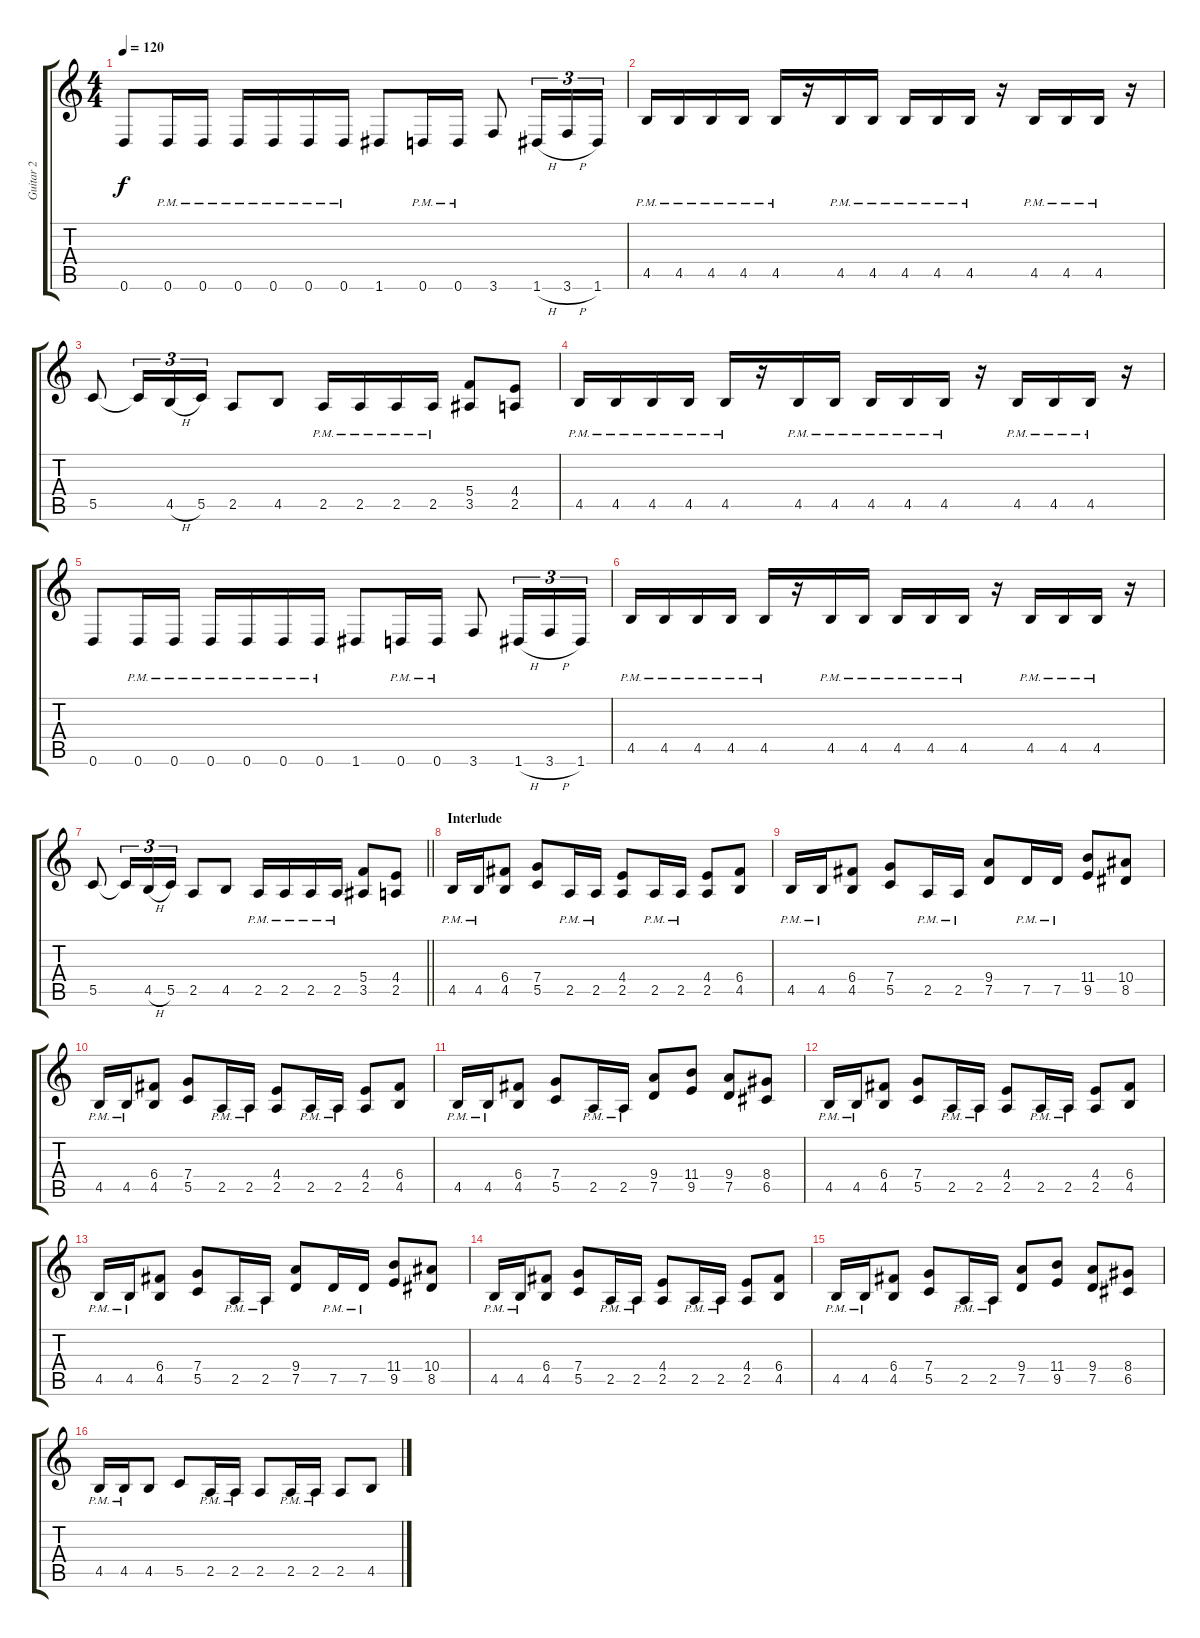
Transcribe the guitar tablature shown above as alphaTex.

\track ("Guitar 2" "Guitar 2") {instrument distortionguitar}
\staff {score tabs}
\tuning (D4 A3 F3 C3 G2 D2) {hide}
\ts (4 4)
\tempo 120
\clef g2
\ks c
0.6.8{dy f} 0.6{pm}.16 0.6{pm}.16 0.6{pm}.16 0.6{pm}.16 0.6{pm}.16 0.6{pm}.16 1.6.8 0.6{pm}.16 0.6{pm}.16 3.6.8 1.6{h}.16{tu (3 2)} 3.6{h}.16{tu (3 2)} 1.6.16{tu (3 2)} |
4.5{pm}.16 4.5{pm}.16 4.5{pm}.16 4.5{pm}.16 4.5{pm}.16 r.16 4.5{pm}.16 4.5{pm}.16 4.5{pm}.16 4.5{pm}.16 4.5{pm}.16 r.16 4.5{pm}.16 4.5{pm}.16 4.5{pm}.16 r.16 |
5.5.8 5.5{t}.16{tu (3 2)} 4.5{h}.16{tu (3 2)} 5.5.16{tu (3 2)} 2.5.8 4.5.8 2.5{pm}.16 2.5{pm}.16 2.5{pm}.16 2.5{pm}.16 (5.4 3.5).8 (4.4 2.5).8 |
4.5{pm}.16 4.5{pm}.16 4.5{pm}.16 4.5{pm}.16 4.5{pm}.16 r.16 4.5{pm}.16 4.5{pm}.16 4.5{pm}.16 4.5{pm}.16 4.5{pm}.16 r.16 4.5{pm}.16 4.5{pm}.16 4.5{pm}.16 r.16 |
0.6.8 0.6{pm}.16 0.6{pm}.16 0.6{pm}.16 0.6{pm}.16 0.6{pm}.16 0.6{pm}.16 1.6.8 0.6{pm}.16 0.6{pm}.16 3.6.8 1.6{h}.16{tu (3 2)} 3.6{h}.16{tu (3 2)} 1.6.16{tu (3 2)} |
4.5{pm}.16 4.5{pm}.16 4.5{pm}.16 4.5{pm}.16 4.5{pm}.16 r.16 4.5{pm}.16 4.5{pm}.16 4.5{pm}.16 4.5{pm}.16 4.5{pm}.16 r.16 4.5{pm}.16 4.5{pm}.16 4.5{pm}.16 r.16 |
\barLineRight lightlight
5.5.8 5.5{t}.16{tu (3 2)} 4.5{h}.16{tu (3 2)} 5.5.16{tu (3 2)} 2.5.8 4.5.8 2.5{pm}.16 2.5{pm}.16 2.5{pm}.16 2.5{pm}.16 (5.4 3.5).8 (4.4 2.5).8 |
\section ("" "Interlude")
4.5{pm}.16 4.5{pm}.16 (6.4 4.5).8 (7.4 5.5).8 2.5{pm}.16 2.5{pm}.16 (4.4 2.5).8 2.5{pm}.16 2.5{pm}.16 (4.4 2.5).8 (6.4 4.5).8 |
4.5{pm}.16 4.5{pm}.16 (6.4 4.5).8 (7.4 5.5).8 2.5{pm}.16 2.5{pm}.16 (9.4 7.5).8 7.5{pm}.16 7.5{pm}.16 (11.4 9.5).8 (10.4 8.5).8 |
4.5{pm}.16 4.5{pm}.16 (6.4 4.5).8 (7.4 5.5).8 2.5{pm}.16 2.5{pm}.16 (4.4 2.5).8 2.5{pm}.16 2.5{pm}.16 (4.4 2.5).8 (6.4 4.5).8 |
4.5{pm}.16 4.5{pm}.16 (6.4 4.5).8 (7.4 5.5).8 2.5{pm}.16 2.5{pm}.16 (9.4 7.5).8 (11.4 9.5).8 (9.4 7.5).8 (8.4 6.5).8 |
4.5{pm}.16 4.5{pm}.16 (6.4 4.5).8 (7.4 5.5).8 2.5{pm}.16 2.5{pm}.16 (4.4 2.5).8 2.5{pm}.16 2.5{pm}.16 (4.4 2.5).8 (6.4 4.5).8 |
4.5{pm}.16 4.5{pm}.16 (6.4 4.5).8 (7.4 5.5).8 2.5{pm}.16 2.5{pm}.16 (9.4 7.5).8 7.5{pm}.16 7.5{pm}.16 (11.4 9.5).8 (10.4 8.5).8 |
4.5{pm}.16 4.5{pm}.16 (6.4 4.5).8 (7.4 5.5).8 2.5{pm}.16 2.5{pm}.16 (4.4 2.5).8 2.5{pm}.16 2.5{pm}.16 (4.4 2.5).8 (6.4 4.5).8 |
4.5{pm}.16 4.5{pm}.16 (6.4 4.5).8 (7.4 5.5).8 2.5{pm}.16 2.5{pm}.16 (9.4 7.5).8 (11.4 9.5).8 (9.4 7.5).8 (8.4 6.5).8 |
4.5{pm}.16 4.5{pm}.16 4.5.8 5.5.8 2.5{pm}.16 2.5{pm}.16 2.5.8 2.5{pm}.16 2.5{pm}.16 2.5.8 4.5.8
